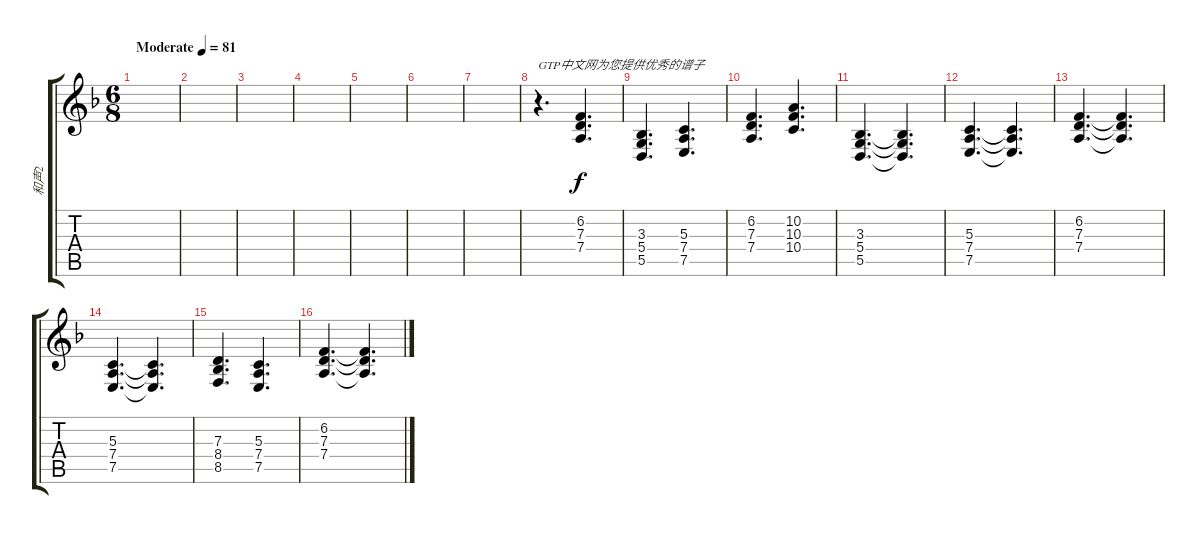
\track ("和声2" "和声2") {instrument stringensemble2}
\staff {score tabs}
\tuning (E4 B3 G3 D3 A2 E2) {hide}
\ts (6 8)
\tempo (81 "Moderate")
\clef g2
\ks f
|
|
|
|
|
|
|
r.4{d txt "GTP中文网为您提供优秀的谱子"} (6.2 7.3 7.4).4{d} |
(3.3 5.4 5.5).4{d} (5.3 7.4 7.5).4{d} |
(6.2 7.3 7.4).4{d} (10.2 10.3 10.4).4{d} |
(3.3 5.4 5.5).4{d} (3.3{t} 5.4{t} 5.5{t}).4{d} |
(5.3 7.4 7.5).4{d} (5.3{t} 7.4{t} 7.5{t}).4{d} |
(6.2 7.3 7.4).4{d} (6.2{t} 7.3{t} 7.4{t}).4{d} |
(5.3 7.4 7.5).4{d} (5.3{t} 7.4{t} 7.5{t}).4{d} |
(7.3 8.4 8.5).4{d} (5.3 7.4 7.5).4{d} |
(6.2 7.3 7.4).4{d} (6.2{t} 7.3{t} 7.4{t}).4{d}
